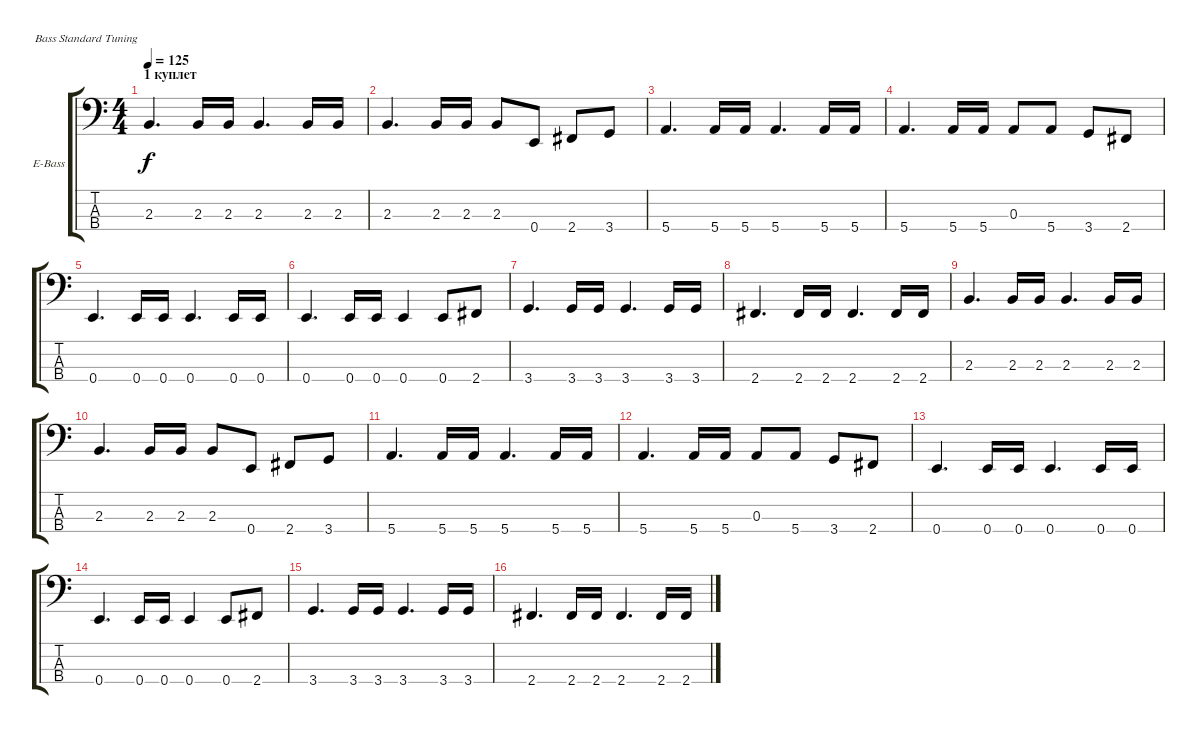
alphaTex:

\defaultSystemsLayout 4
\bracketExtendMode groupsimilarinstruments
\firstSystemTrackNameOrientation horizontal
\otherSystemsTrackNameOrientation horizontal
\track ("Electric Bass" "E-Bass") {instrument electricbassfinger}
\staff {score tabs}
\tuning (G2 D2 A1 E1)
\ts (4 4)
\section ("" "1 куплет")
\tempo 125
\clef f4
\ks c
2.3.4{d dy f} 2.3.16 2.3.16 2.3.4{d} 2.3.16 2.3.16 |
2.3.4{d} 2.3.16 2.3.16 2.3.8 0.4.8 2.4.8 3.4.8 |
5.4.4{d} 5.4.16 5.4.16 5.4.4{d} 5.4.16 5.4.16 |
5.4.4{d} 5.4.16 5.4.16 0.3.8 5.4.8 3.4.8 2.4.8 |
0.4.4{d} 0.4.16 0.4.16 0.4.4{d} 0.4.16 0.4.16 |
0.4.4{d} 0.4.16 0.4.16 0.4.4 0.4.8 2.4.8 |
3.4.4{d} 3.4.16 3.4.16 3.4.4{d} 3.4.16 3.4.16 |
2.4.4{d} 2.4.16 2.4.16 2.4.4{d} 2.4.16 2.4.16 |
2.3.4{d} 2.3.16 2.3.16 2.3.4{d} 2.3.16 2.3.16 |
2.3.4{d} 2.3.16 2.3.16 2.3.8 0.4.8 2.4.8 3.4.8 |
5.4.4{d} 5.4.16 5.4.16 5.4.4{d} 5.4.16 5.4.16 |
5.4.4{d} 5.4.16 5.4.16 0.3.8 5.4.8 3.4.8 2.4.8 |
0.4.4{d} 0.4.16 0.4.16 0.4.4{d} 0.4.16 0.4.16 |
0.4.4{d} 0.4.16 0.4.16 0.4.4 0.4.8 2.4.8 |
3.4.4{d} 3.4.16 3.4.16 3.4.4{d} 3.4.16 3.4.16 |
2.4.4{d} 2.4.16 2.4.16 2.4.4{d} 2.4.16 2.4.16
